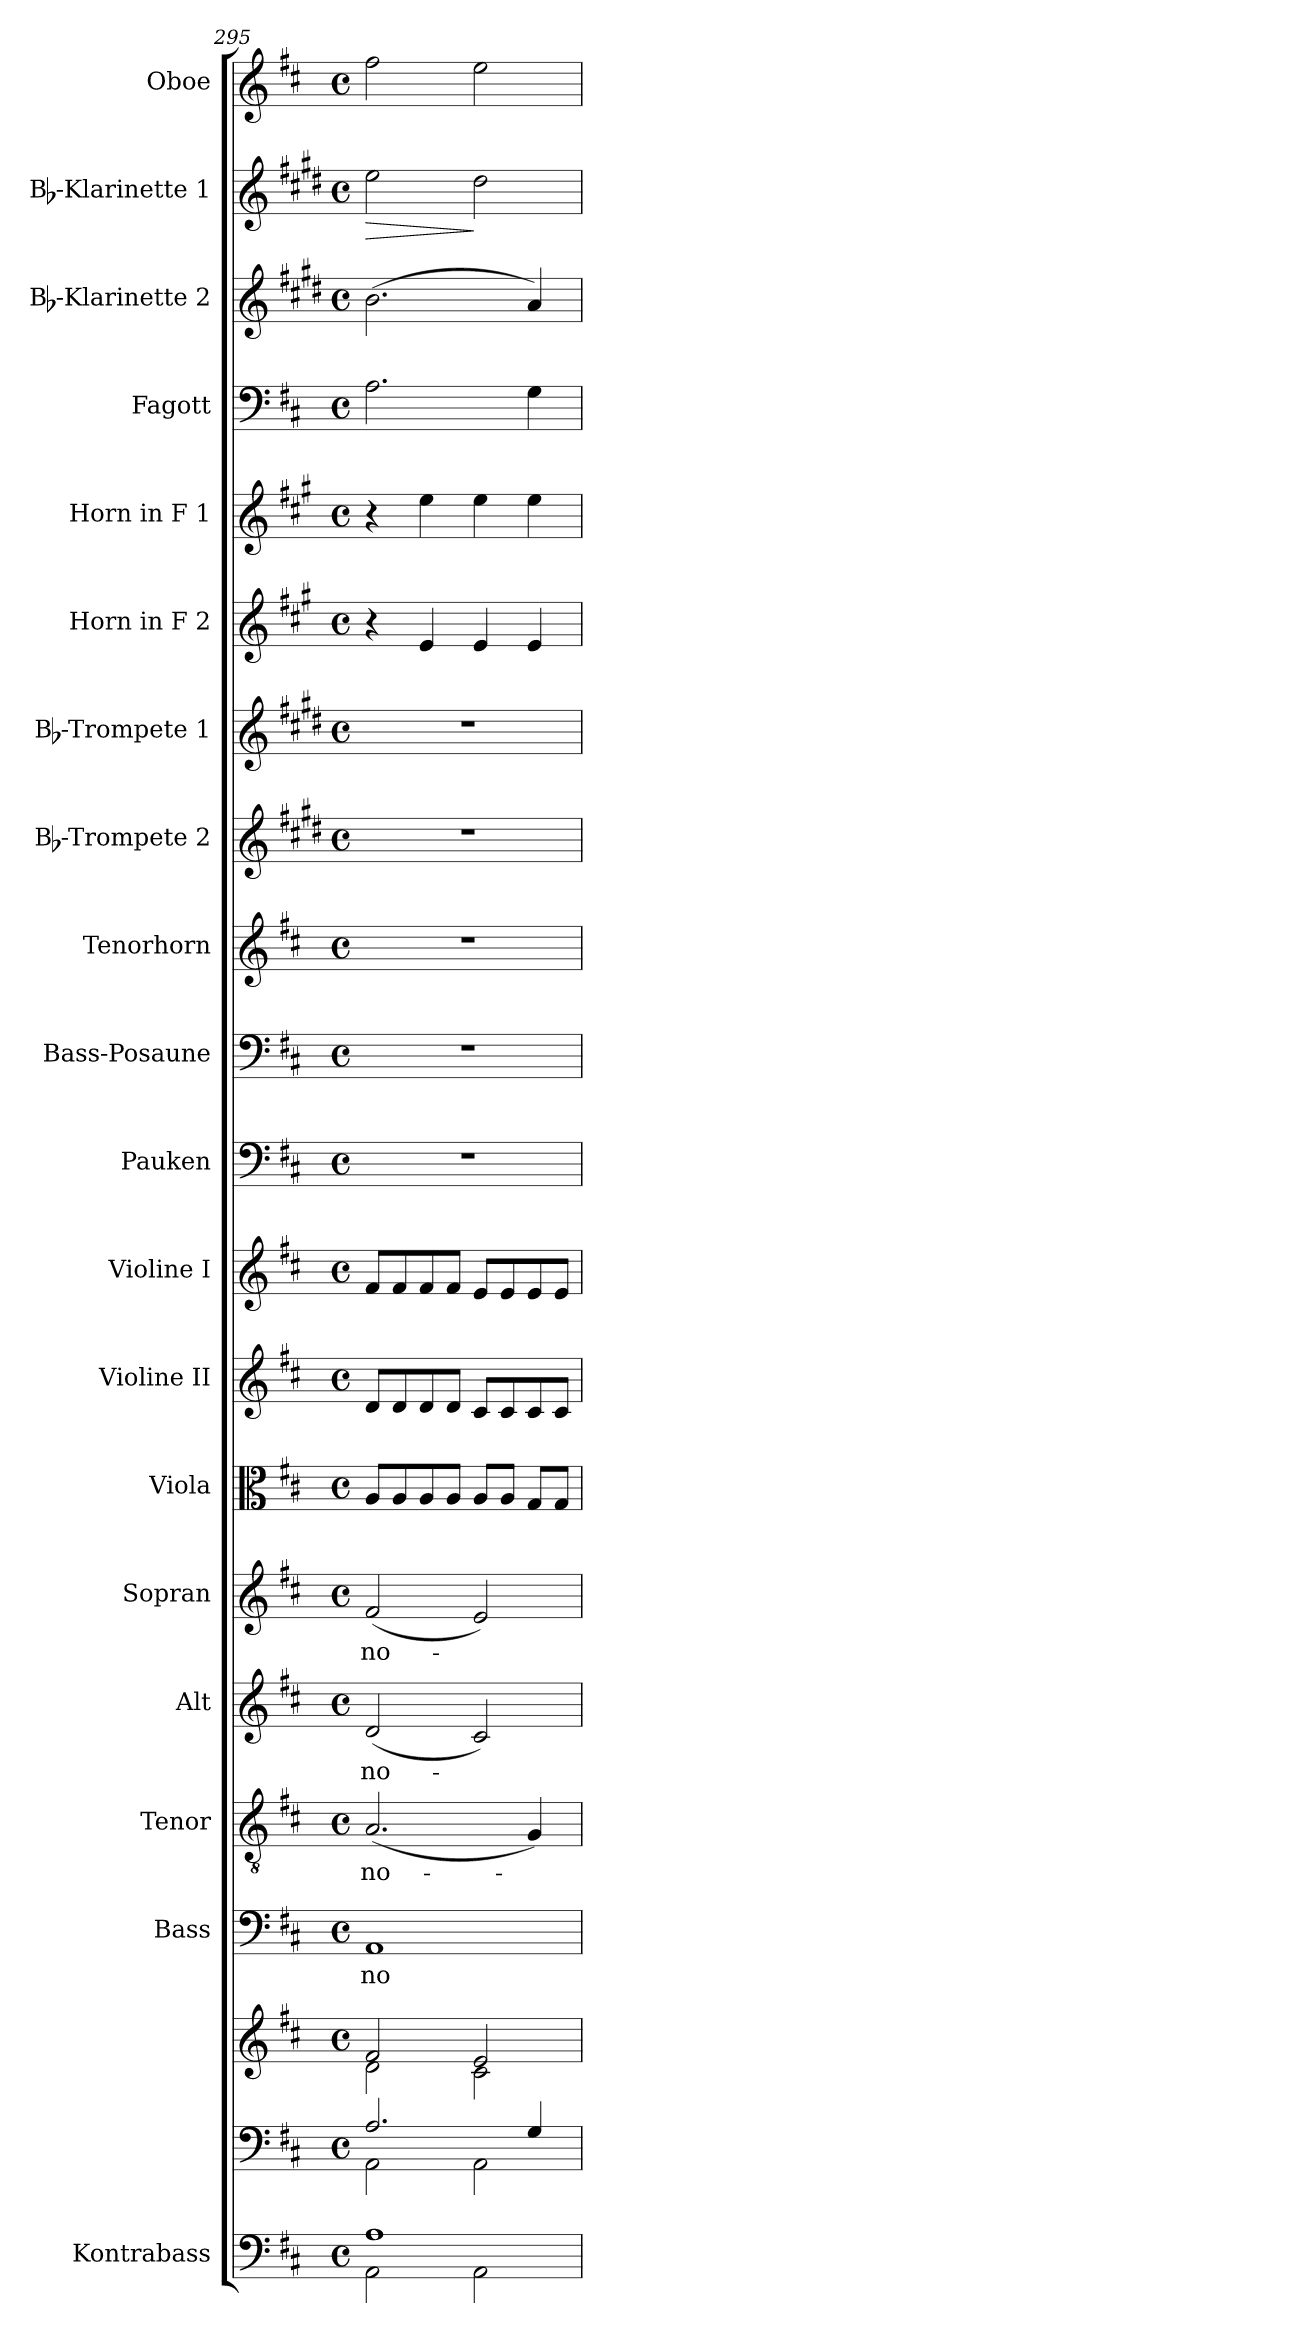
**kern	**kern	**kern	**kern	**text	**kern	**text	**kern	**text	**kern	**text	**kern	**kern	**kern	**kern	**kern	**kern	**kern	**kern	**kern	**kern	**kern	**kern	**kern	**dynam	**kern
*part20	*part19	*part19	*part18	*part18	*part17	*part17	*part16	*part16	*part15	*part15	*part14	*part13	*part12	*part11	*part10	*part9	*part8	*part7	*part6	*part5	*part4	*part3	*part2	*part2	*part1
*staff21	*staff20	*staff19	*staff18	*staff18	*staff17	*staff17	*staff16	*staff16	*staff15	*staff15	*staff14	*staff13	*staff12	*staff11	*staff10	*staff9	*staff8	*staff7	*staff6	*staff5	*staff4	*staff3	*staff2	*staff2	*staff1
*I"Kontrabass	*	*	*I"Bass	*	*I"Tenor	*	*I"Alt	*	*I"Sopran	*	*I"Viola	*I"Violine II	*I"Violine I	*I"Pauken	*I"Bass-Posaune	*I"Tenorhorn	*I"Bb-Trompete 2	*I"Bb-Trompete 1	*I"Horn in F 2	*I"Horn in F 1	*I"Fagott	*I"Bb-Klarinette 2	*I"Bb-Klarinette 1	*	*I"Oboe
*I'Kb.	*	*	*I'B.	*	*I'T.	*	*I'A.	*	*I'S.	*	*I'Vla.	*I'Vl. II	*I'Vl. I	*I'Pk.	*I'B. Pos.	*I'T. Hrn.	*I'Bb Trp. 2	*I'Bb Trp. 1	*	*	*I'Fg.	*I'Bb Kl. 2	*I'Bb Kl. 1	*	*I'Ob.
*clefF4	*clefF4	*clefG2	*clefF4	*	*clefGv2	*	*clefG2	*	*clefG2	*	*clefC3	*clefG2	*clefG2	*clefF4	*clefF4	*clefG2	*clefG2	*clefG2	*clefG2	*clefG2	*clefF4	*clefG2	*clefG2	*	*clefG2
*ITrd7c12	*	*	*	*	*	*	*	*	*	*	*	*	*	*	*	*ITrd8c14	*ITrd1c2	*ITrd1c2	*ITrd4c7	*ITrd4c7	*	*ITrd1c2	*ITrd1c2	*	*
*k[f#c#]	*k[f#c#]	*k[f#c#]	*k[f#c#]	*	*k[f#c#]	*	*k[f#c#]	*	*k[f#c#]	*	*k[f#c#]	*k[f#c#]	*k[f#c#]	*k[f#c#]	*k[f#c#]	*k[f#c#]	*k[f#c#]	*k[f#c#]	*k[f#c#]	*k[f#c#]	*k[f#c#]	*k[f#c#]	*k[f#c#]	*	*k[f#c#]
*D:	*D:	*D:	*D:	*	*D:	*	*D:	*	*D:	*	*D:	*D:	*D:	*D:	*D:	*D:	*D:	*D:	*D:	*D:	*D:	*D:	*D:	*	*D:
*M4/4	*M4/4	*M4/4	*M4/4	*	*M4/4	*	*M4/4	*	*M4/4	*	*M4/4	*M4/4	*M4/4	*M4/4	*M4/4	*M4/4	*M4/4	*M4/4	*M4/4	*M4/4	*M4/4	*M4/4	*M4/4	*	*M4/4
*met(c)	*met(c)	*met(c)	*met(c)	*	*met(c)	*	*met(c)	*	*met(c)	*	*met(c)	*met(c)	*met(c)	*met(c)	*met(c)	*met(c)	*met(c)	*met(c)	*met(c)	*met(c)	*met(c)	*met(c)	*met(c)	*	*met(c)
=295	=295	=295	=295	=295	=295	=295	=295	=295	=295	=295	=295	=295	=295	=295	=295	=295	=295	=295	=295	=295	=295	=295	=295	=295	=295
*^	*^	*^	*	*	*	*	*	*	*	*	*	*	*	*	*	*	*	*	*	*	*	*	*	*	*
!	!	!	!	!	!	!	!LO:LY:b	!	!LO:LY:b	!	!LO:LY:b	!	!LO:LY:b	!	!	!	!	!	!	!	!	!	!	!	!	!	!LO:HP:b	!
1AA	2AAA\	2.A/	2AA\	2f#/	2d\	1AA	no-	(<2.A/	no-	(<2d/	no-	(<2f#/	no-	8A/L	8d/L	8f#/L	1r	1r	1r	1r	1r	4r	4r	2.A\	(>2.a\	2dd\	>	2ff#\
.	.	.	.	.	.	.	.	.	.	.	.	.	.	8A/	8d/	8f#/	.	.	.	.	.	.	.	.	.	.	.	.
.	.	.	.	.	.	.	.	.	.	.	.	.	.	8A/	8d/	8f#/	.	.	.	.	.	4A/	4a\	.	.	.	.	.
.	.	.	.	.	.	.	.	.	.	.	.	.	.	8A/J	8d/J	8f#/J	.	.	.	.	.	.	.	.	.	.	.	.
.	2AAA\	.	2AA\	2e/	2c#\	.	.	.	.	2c#/)	.	2e/)	.	8A/L	8c#/L	8e/L	.	.	.	.	.	4A/	4a\	.	.	2cc#\	]	2ee\
.	.	.	.	.	.	.	.	.	.	.	.	.	.	8A/J	8c#/	8e/	.	.	.	.	.	.	.	.	.	.	.	.
.	.	4G/	.	.	.	.	.	4G/)	.	.	.	.	.	8G/L	8c#/	8e/	.	.	.	.	.	4A/	4a\	4G\	4g/)	.	.	.
.	.	.	.	.	.	.	.	.	.	.	.	.	.	8G/J	8c#/J	8e/J	.	.	.	.	.	.	.	.	.	.	.	.
*v	*v	*	*	*	*	*	*	*	*	*	*	*	*	*	*	*	*	*	*	*	*	*	*	*	*	*	*	*
*	*v	*v	*	*	*	*	*	*	*	*	*	*	*	*	*	*	*	*	*	*	*	*	*	*	*	*	*
*	*	*v	*v	*	*	*	*	*	*	*	*	*	*	*	*	*	*	*	*	*	*	*	*	*	*	*
=	=	=	=	=	=	=	=	=	=	=	=	=	=	=	=	=	=	=	=	=	=	=	=	=	=
*-	*-	*-	*-	*-	*-	*-	*-	*-	*-	*-	*-	*-	*-	*-	*-	*-	*-	*-	*-	*-	*-	*-	*-	*-	*-
